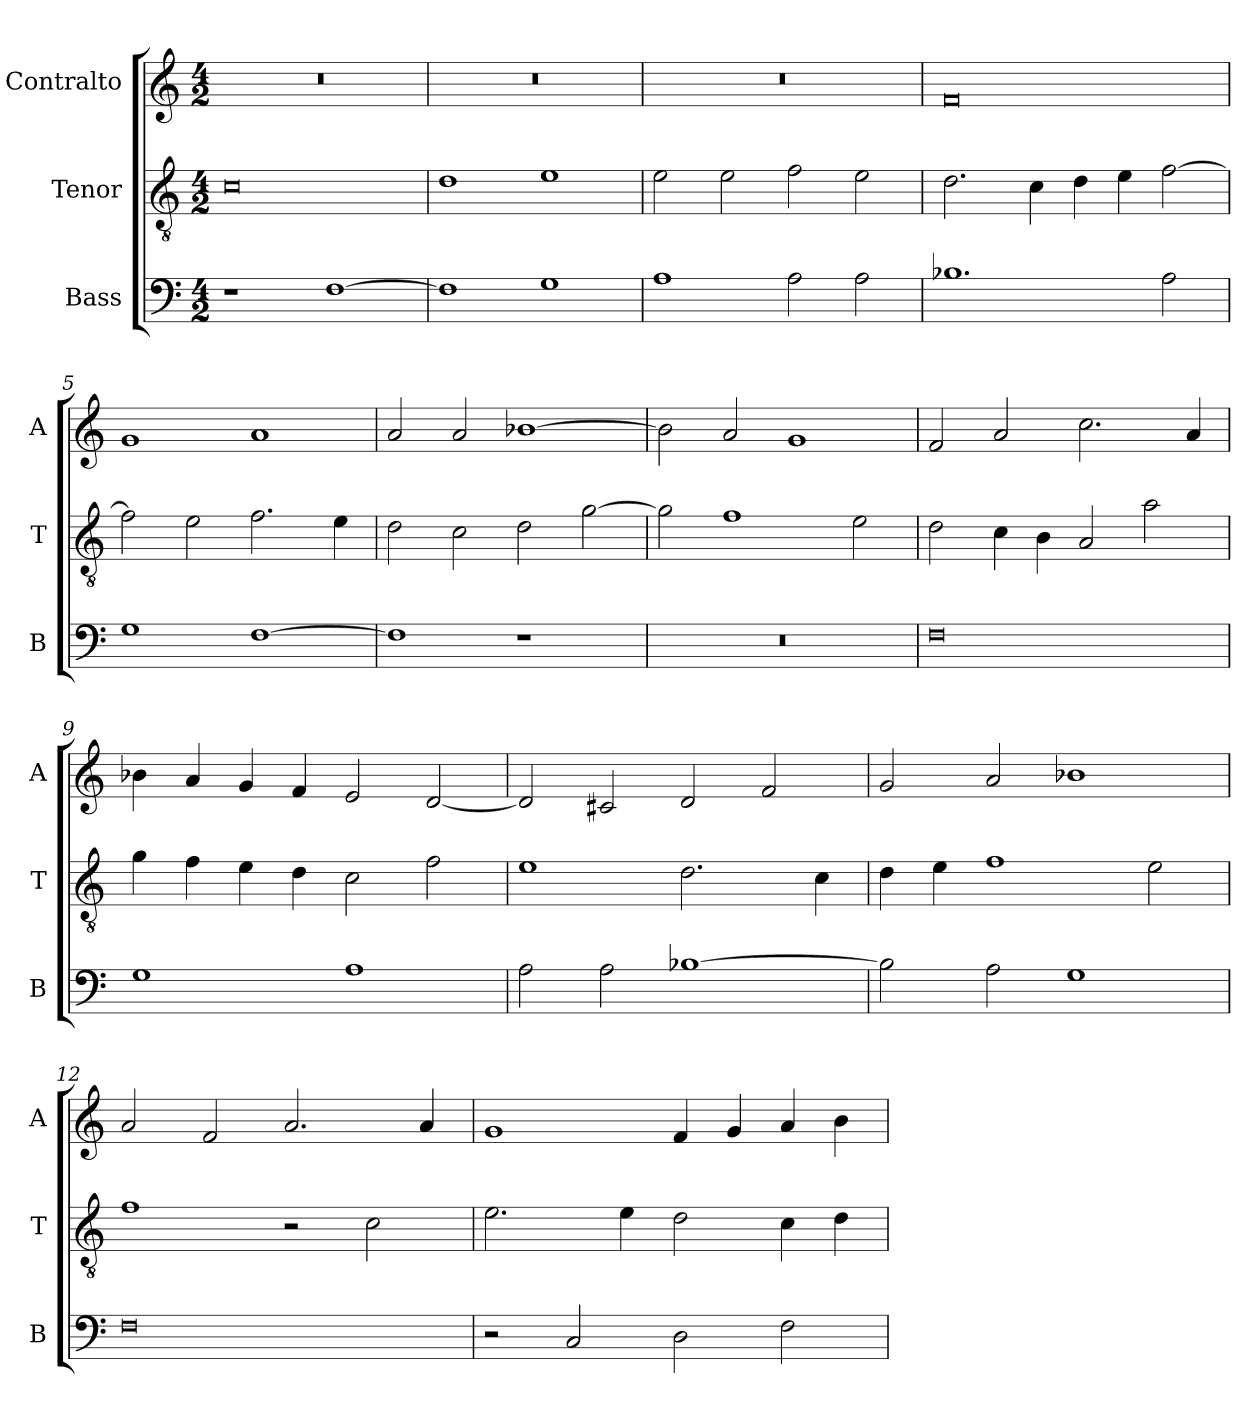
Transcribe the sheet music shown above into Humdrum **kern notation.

**kern	**kern	**kern
*part3	*part2	*part1
*staff3	*staff2	*staff1
*I"Bass	*I"Tenor	*I"Contralto
*I'B	*I'T	*I'A
*clefF4	*clefGv2	*clefG2
*k[]	*k[]	*k[]
*D:dor	*D:dor	*D:dor
*M4/2	*M4/2	*M4/2
=1	=1	=1
1r	0c	0r
[1F	.	.
=2	=2	=2
1F]	1d	0r
1G	1e	.
=3	=3	=3
1A	2e	0r
.	2e	.
2A	2f	.
2A	2e	.
=4	=4	=4
1.B-X	2.d	0f
.	4c	.
.	4d	.
.	4e	.
2A	[2f	.
=5	=5	=5
1G	2f]	1g
.	2e	.
[1F	2.f	1a
.	4e	.
=6	=6	=6
1F]	2d	2a
.	2c	2a
1r	2d	[1b-X
.	[2g	.
=7	=7	=7
0r	2g]	2b-]
.	1f	2a
.	.	1g
.	2e	.
=8	=8	=8
0F	2d	2f
.	4c	2a
.	4B	.
.	2A	2.cc
.	2a	.
.	.	4a
=9	=9	=9
1G	4g	4b-X
.	4f	4a
.	4e	4g
.	4d	4f
1A	2c	2e
.	2f	[2d
=10	=10	=10
2A	1e	2d]
2A	.	2c#X
[1B-X	2.d	2d
.	.	2f
.	4c	.
=11	=11	=11
2B-]	4d	2g
.	4e	.
2A	1f	2a
1G	.	1b-X
.	2e	.
=12	=12	=12
0F	1f	2a
.	.	2f
.	2r	2.a
.	2c	.
.	.	4a
=13	=13	=13
2r	2.e	1g
2C	.	.
.	4e	.
2D	2d	4f
.	.	4g
2F	4c	4a
.	4d	4b
=	=	=
*-	*-	*-
